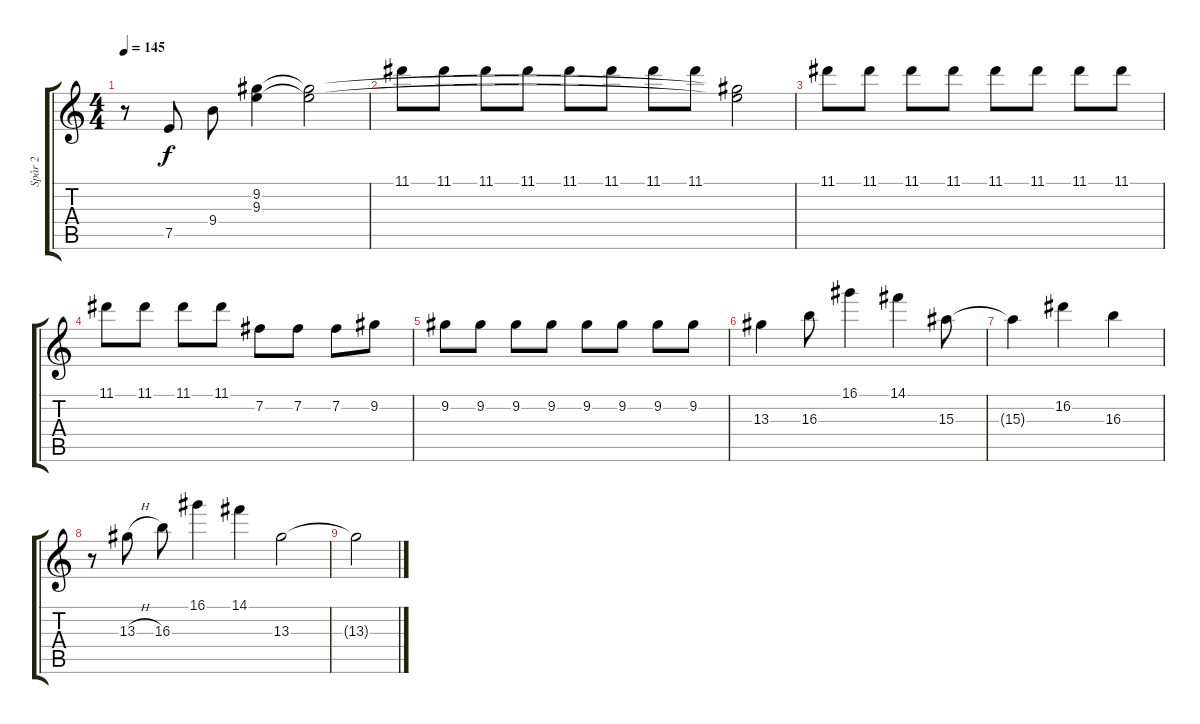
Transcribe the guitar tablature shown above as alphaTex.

\track ("Spår 2" "Spår 2") {instrument overdrivenguitar}
\staff {score tabs}
\tuning (E4 B3 G3 D3 A2 E2) {hide}
\ts (4 4)
\tempo 145
\clef g2
\ks c
r.8{dy f} 7.5.8 9.4.8 (9.2 9.3).4 (9.2{t} 9.3{t}).2 |
11.1.8 11.1.8 11.1.8 11.1.8 11.1.8 11.1.8 11.1.8 11.1.8 (9.2{t} 9.3{t}).2 |
11.1.8 11.1.8 11.1.8 11.1.8 11.1.8 11.1.8 11.1.8 11.1.8 |
11.1.8 11.1.8 11.1.8 11.1.8 7.2.8 7.2.8 7.2.8 9.2.8 |
9.2.8 9.2.8 9.2.8 9.2.8 9.2.8 9.2.8 9.2.8 9.2.8 |
13.3.4 16.3.8 16.1.4 14.1.4 15.3.8 |
15.3{t}.4 16.2.4 16.3.4 |
r.8 13.3{h}.8 16.3.8 16.1.4 14.1.4 13.3.2 |
13.3{t}.2
